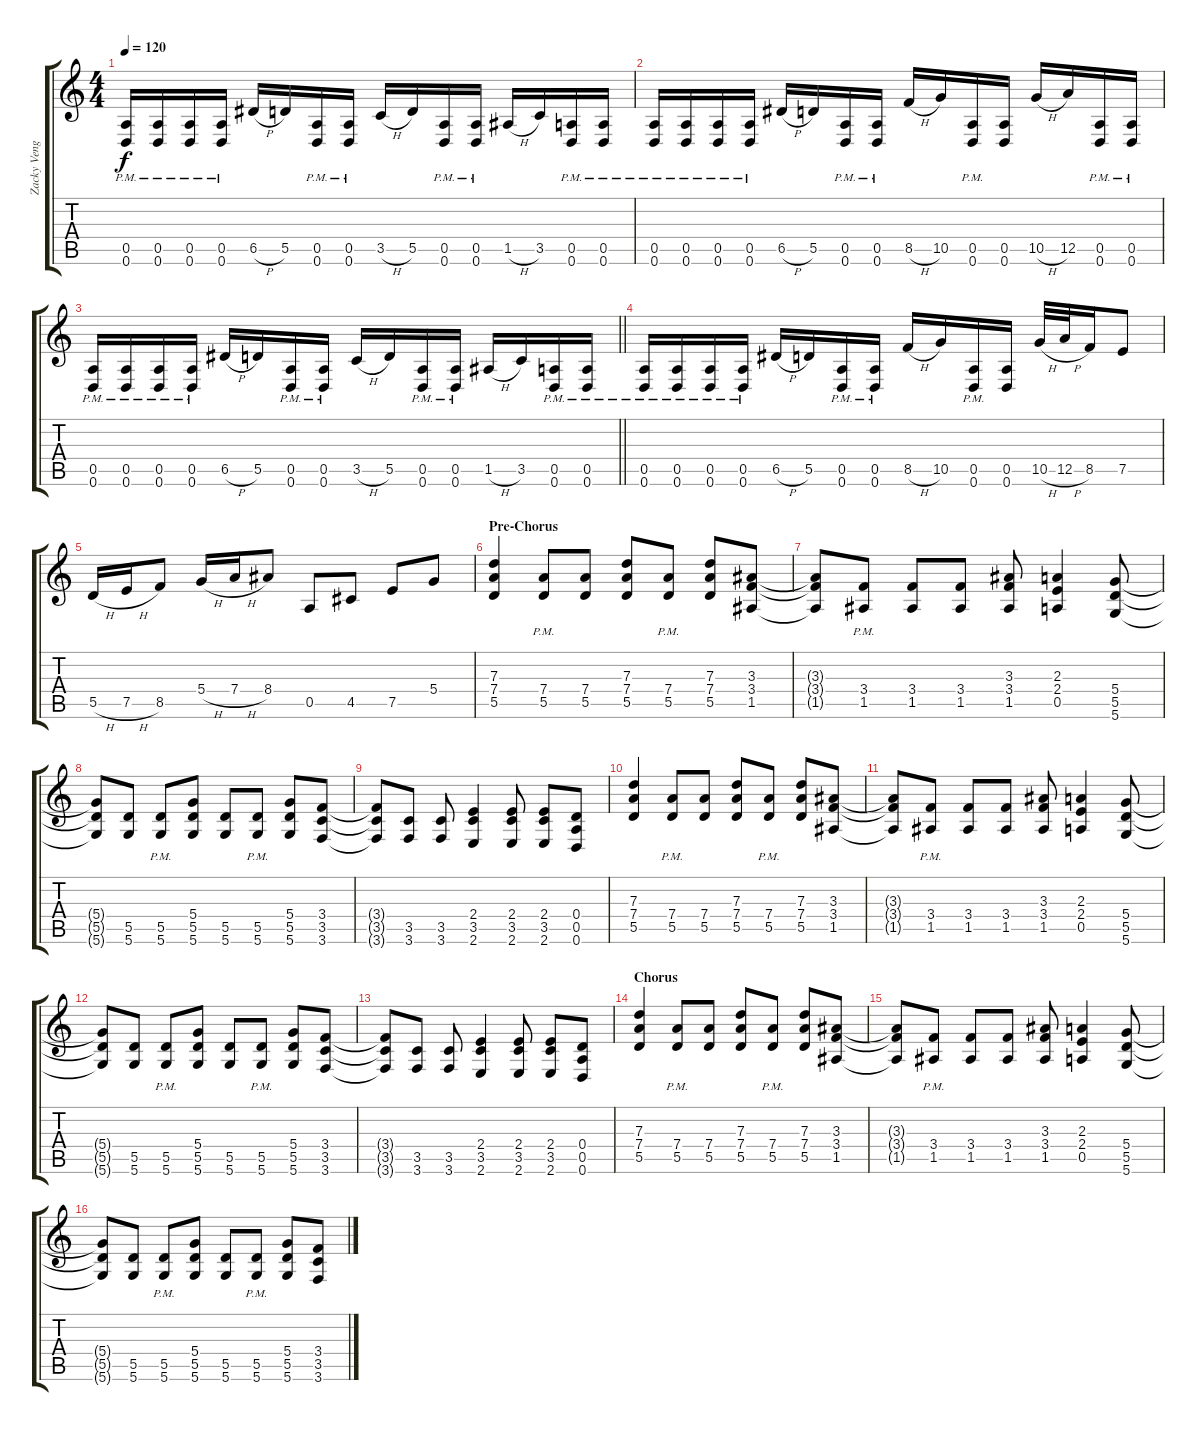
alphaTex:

\track ("Zacky Vengeance (Rhythm)" "Zacky Veng") {instrument distortionguitar}
\staff {score tabs}
\tuning (E4 B3 G3 D3 A2 D2) {hide}
\ts (4 4)
\tempo 120
\clef g2
\ks c
(0.5{pm} 0.6).16{dy f} (0.5{pm} 0.6).16 (0.5{pm} 0.6).16 (0.5{pm} 0.6).16 6.5{h}.16 5.5.16 (0.5{pm} 0.6).16 (0.5{pm} 0.6).16 3.5{h}.16 5.5.16 (0.5{pm} 0.6).16 (0.5{pm} 0.6).16 1.5{h}.16 3.5.16 (0.5{pm} 0.6).16 (0.5{pm} 0.6).16 |
(0.5{pm} 0.6).16 (0.5{pm} 0.6).16 (0.5{pm} 0.6).16 (0.5{pm} 0.6).16 6.5{h}.16 5.5.16 (0.5{pm} 0.6).16 (0.5{pm} 0.6).16 8.5{h}.16 10.5.16 (0.5{pm} 0.6).16 (0.5 0.6).16 10.5{h}.16 12.5.16 (0.5{pm} 0.6).16 (0.5{pm} 0.6).16 |
\barLineRight lightlight
(0.5{pm} 0.6).16 (0.5{pm} 0.6).16 (0.5{pm} 0.6).16 (0.5{pm} 0.6).16 6.5{h}.16 5.5.16 (0.5{pm} 0.6).16 (0.5{pm} 0.6).16 3.5{h}.16 5.5.16 (0.5{pm} 0.6).16 (0.5{pm} 0.6).16 1.5{h}.16 3.5.16 (0.5{pm} 0.6).16 (0.5{pm} 0.6).16 |
(0.5{pm} 0.6).16 (0.5{pm} 0.6).16 (0.5{pm} 0.6).16 (0.5{pm} 0.6).16 6.5{h}.16 5.5.16 (0.5{pm} 0.6).16 (0.5{pm} 0.6).16 8.5{h}.16 10.5.16 (0.5{pm} 0.6).16 (0.5 0.6).16 10.5{h}.32 12.5{h}.32 8.5.16 7.5.8 |
5.5{h}.16 7.5{h}.16 8.5.8 5.4{h}.16 7.4{h}.16 8.4.8 0.5.8 4.5.8 7.5.8 5.4.8 |
\section ("" "Pre-Chorus")
(7.3 7.4 5.5).4 (7.4{pm} 5.5{pm}).8 (7.4 5.5).8 (7.3 7.4 5.5).8 (7.4{pm} 5.5{pm}).8 (7.3 7.4 5.5).8 (3.3 3.4 1.5).8 |
(3.3{t} 3.4{t} 1.5{t}).8 (3.4{pm} 1.5{pm}).8 (3.4 1.5).8 (3.4 1.5).8 (3.3 3.4 1.5).8 (2.3 2.4 0.5).4 (5.4 5.5 5.6).8 |
(5.4{t} 5.5{t} 5.6{t}).8 (5.5 5.6).8 (5.5{pm} 5.6{pm}).8 (5.4 5.5 5.6).8 (5.5 5.6).8 (5.5{pm} 5.6{pm}).8 (5.4 5.5 5.6).8 (3.4 3.5 3.6).8 |
(3.4{t} 3.5{t} 3.6{t}).8 (3.5 3.6).8 (3.5 3.6).8 (2.4 3.5 2.6).4 (2.4 3.5 2.6).8 (2.4 3.5 2.6).8 (0.4 0.5 0.6).8 |
(7.3 7.4 5.5).4 (7.4{pm} 5.5{pm}).8 (7.4 5.5).8 (7.3 7.4 5.5).8 (7.4{pm} 5.5{pm}).8 (7.3 7.4 5.5).8 (3.3 3.4 1.5).8 |
(3.3{t} 3.4{t} 1.5{t}).8 (3.4{pm} 1.5{pm}).8 (3.4 1.5).8 (3.4 1.5).8 (3.3 3.4 1.5).8 (2.3 2.4 0.5).4 (5.4 5.5 5.6).8 |
(5.4{t} 5.5{t} 5.6{t}).8 (5.5 5.6).8 (5.5{pm} 5.6{pm}).8 (5.4 5.5 5.6).8 (5.5 5.6).8 (5.5{pm} 5.6{pm}).8 (5.4 5.5 5.6).8 (3.4 3.5 3.6).8 |
(3.4{t} 3.5{t} 3.6{t}).8 (3.5 3.6).8 (3.5 3.6).8 (2.4 3.5 2.6).4 (2.4 3.5 2.6).8 (2.4 3.5 2.6).8 (0.4 0.5 0.6).8 |
\section ("" "Chorus")
(7.3 7.4 5.5).4 (7.4{pm} 5.5{pm}).8 (7.4 5.5).8 (7.3 7.4 5.5).8 (7.4{pm} 5.5{pm}).8 (7.3 7.4 5.5).8 (3.3 3.4 1.5).8 |
(3.3{t} 3.4{t} 1.5{t}).8 (3.4{pm} 1.5{pm}).8 (3.4 1.5).8 (3.4 1.5).8 (3.3 3.4 1.5).8 (2.3 2.4 0.5).4 (5.4 5.5 5.6).8 |
(5.4{t} 5.5{t} 5.6{t}).8 (5.5 5.6).8 (5.5{pm} 5.6{pm}).8 (5.4 5.5 5.6).8 (5.5 5.6).8 (5.5{pm} 5.6{pm}).8 (5.4 5.5 5.6).8 (3.4 3.5 3.6).8
